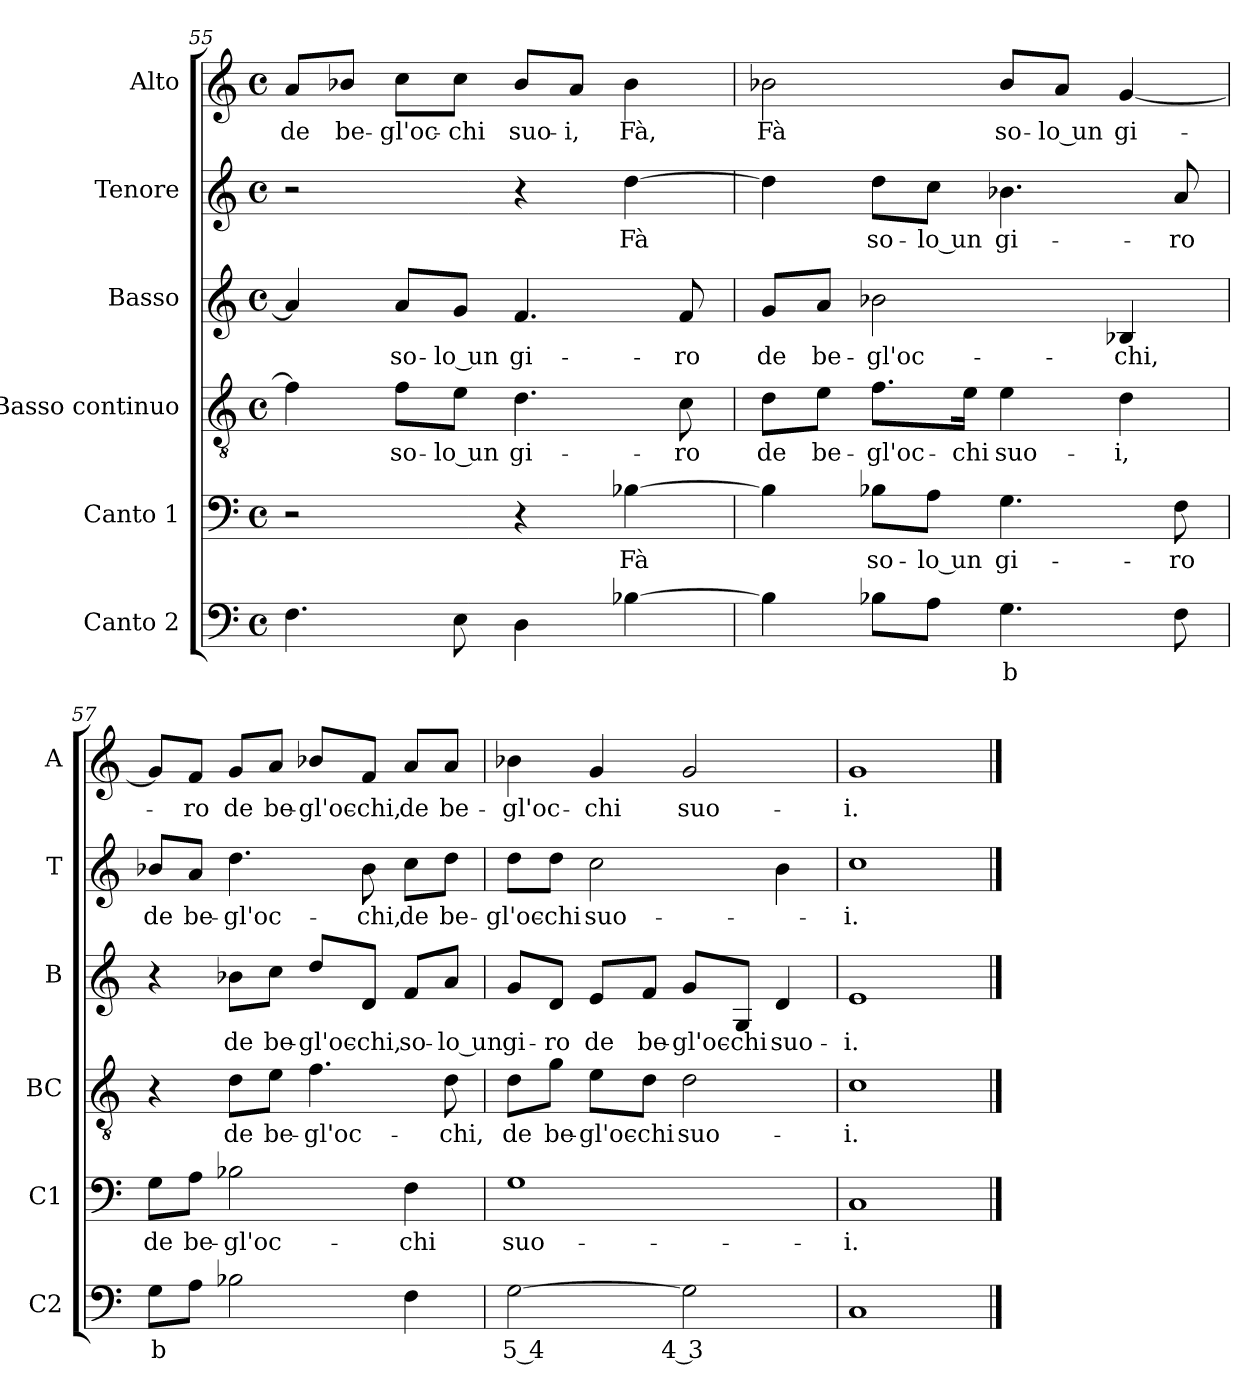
**kern	**text	**kern	**text	**kern	**text	**kern	**text	**kern	**text	**kern	**text
*part6	*part6	*part5	*part5	*part4	*part4	*part3	*part3	*part2	*part2	*part1	*part1
*staff6	*staff6	*staff5	*staff5	*staff4	*staff4	*staff3	*staff3	*staff2	*staff2	*staff1	*staff1
*I"Canto 2	*	*I"Canto 1	*	*I"Basso continuo	*	*I"Basso	*	*I"Tenore	*	*I"Alto	*
*I'C2	*	*I'C1	*	*I'BC	*	*I'B	*	*I'T	*	*I'A	*
!!LO:PB:g=z
*clefF4	*	*clefF4	*	*clefGv2	*	*clefG2	*	*clefG2	*	*clefG2	*
*M4/4	*	*M4/4	*	*M4/4	*	*M4/4	*	*M4/4	*	*M4/4	*
*met(c)	*	*met(c)	*	*met(c)	*	*met(c)	*	*met(c)	*	*met(c)	*
=55	=55	=55	=55	=55	=55	=55	=55	=55	=55	=55	=55
!	!	!	!	!	!	!	!	!	!	!	!LO:LY:b
4.F\	.	2r	.	4f\]	.	4a/]	.	2r	.	8a/L	de
!	!	!	!	!	!	!	!	!	!	!	!LO:LY:b
.	.	.	.	.	.	.	.	.	.	8b-X/J	be-
!	!	!	!	!	!LO:LY:b	!	!LO:LY:b	!	!	!	!LO:LY:b
.	.	.	.	8f\L	so-	8a/L	so-	.	.	8cc\L	-gl'oc-
!	!	!	!	!	!LO:LY:b	!	!LO:LY:b	!	!	!	!LO:LY:b
8E\	.	.	.	8e\J	lo un	8g/J	lo un	.	.	8cc\J	-chi
!	!	!	!	!	!LO:LY:b	!	!LO:LY:b	!	!	!	!LO:LY:b
4D\	.	4r	.	4.d\	gi-	4.f/	gi-	4r	.	8b-/L	suo-
!	!	!	!	!	!	!	!	!	!	!	!LO:LY:b
.	.	.	.	.	.	.	.	.	.	8a/J	-i,
!	!	!	!LO:LY:b	!	!	!	!	!	!LO:LY:b	!	!LO:LY:b
[4B-X\	.	[4B-X\	Fà	.	.	.	.	[4dd\	Fà	4b-\	Fà,
!	!	!	!	!	!LO:LY:b	!	!LO:LY:b	!	!	!	!
.	.	.	.	8c\	-ro	8f/	-ro	.	.	.	.
=56	=56	=56	=56	=56	=56	=56	=56	=56	=56	=56	=56
!	!	!	!	!	!LO:LY:b	!	!LO:LY:b	!	!	!	!LO:LY:b
4B-\]	.	4B-\]	.	8d\L	de	8g/L	de	4dd\]	.	2b-X\	Fà
!	!	!	!	!	!LO:LY:b	!	!LO:LY:b	!	!	!	!
.	.	.	.	8e\J	be-	8a/J	be-	.	.	.	.
!	!	!	!LO:LY:b	!	!LO:LY:b	!	!LO:LY:b	!	!LO:LY:b	!	!
8B-XL	.	8B-X\L	so-	8.f\L	-gl'oc-	2b-X\	-gl'oc-	8dd\L	so-	.	.
!	!	!	!LO:LY:b	!	!	!	!	!	!LO:LY:b	!	!
8AJ	.	8A\J	lo un	.	.	.	.	8cc\J	lo un	.	.
!	!	!	!	!	!LO:LY:b	!	!	!	!	!	!
.	.	.	.	16e\Jk	-chi	.	.	.	.	.	.
!	!LO:LY:b	!	!LO:LY:b	!	!LO:LY:b	!	!	!	!LO:LY:b	!	!LO:LY:b
4.G\	b	4.G\	gi-	4e\	suo-	.	.	4.b-X\	gi-	8b-/L	so-
!	!	!	!	!	!	!	!	!	!	!	!LO:LY:b
.	.	.	.	.	.	.	.	.	.	8a/J	lo un
!	!	!	!	!	!LO:LY:b	!	!LO:LY:b	!	!	!	!LO:LY:b
.	.	.	.	4d\	-i,	4B-X/	-chi,	.	.	[4g/	gi-
!	!	!	!LO:LY:b	!	!	!	!	!	!LO:LY:b	!	!
8F\	.	8F\	-ro	.	.	.	.	8a/	-ro	.	.
=57	=57	=57	=57	=57	=57	=57	=57	=57	=57	=57	=57
!	!LO:LY:b	!	!LO:LY:b	!	!	!	!	!	!LO:LY:b	!	!
8GL	b	8G\L	de	4r	.	4r	.	8b-X/L	de	8g/L]	.
!	!	!	!LO:LY:b	!	!	!	!	!	!LO:LY:b	!	!LO:LY:b
8AJ	.	8A\J	be-	.	.	.	.	8a/J	be-	8f/J	-ro
!	!	!	!LO:LY:b	!	!LO:LY:b	!	!LO:LY:b	!	!LO:LY:b	!	!LO:LY:b
2B-X\	.	2B-X\	-gl'oc-	8d\L	de	8b-X\L	de	4.dd\	-gl'oc-	8g/L	de
!	!	!	!	!	!LO:LY:b	!	!LO:LY:b	!	!	!	!LO:LY:b
.	.	.	.	8e\J	be-	8cc\J	be-	.	.	8a/J	be-
!	!	!	!	!	!LO:LY:b	!	!LO:LY:b	!	!	!	!LO:LY:b
.	.	.	.	4.f\	-gl'oc-	8dd/L	-gl'oc-	.	.	8b-X/L	-gl'oc-
!	!	!	!	!	!	!	!LO:LY:b	!	!LO:LY:b	!	!LO:LY:b
.	.	.	.	.	.	8d/J	-chi,	8b-\	-chi,	8f/J	-chi,
!	!	!	!LO:LY:b	!	!	!	!LO:LY:b	!	!LO:LY:b	!	!LO:LY:b
4F\	.	4F\	-chi	.	.	8f/L	so-	8cc\L	de	8a/L	de
!	!	!	!	!	!LO:LY:b	!	!LO:LY:b	!	!LO:LY:b	!	!LO:LY:b
.	.	.	.	8d\	-chi,	8a/J	lo un	8dd\J	be-	8a/J	be-
=58	=58	=58	=58	=58	=58	=58	=58	=58	=58	=58	=58
!	!LO:LY:b	!	!LO:LY:b	!	!LO:LY:b	!	!LO:LY:b	!	!LO:LY:b	!	!LO:LY:b
[2G\	5 4	1G	suo-	8d\L	de	8g/L	gi-	8dd\L	-gl'oc-	4b-X\	-gl'oc-
!	!	!	!	!	!LO:LY:b	!	!LO:LY:b	!	!LO:LY:b	!	!
.	.	.	.	8g\J	be-	8d/J	-ro	8dd\J	-chi	.	.
!	!	!	!	!	!LO:LY:b	!	!LO:LY:b	!	!LO:LY:b	!	!LO:LY:b
.	.	.	.	8e\L	-gl'oc-	8e/L	de	2cc\	suo-	4g/	-chi
!	!	!	!	!	!LO:LY:b	!	!LO:LY:b	!	!	!	!
.	.	.	.	8d\J	-chi	8f/J	be-	.	.	.	.
!	!LO:LY:b	!	!	!	!LO:LY:b	!	!LO:LY:b	!	!	!	!LO:LY:b
2G\]	4 3	.	.	2d\	suo-	8g/L	-gl'oc-	.	.	2g/	suo-
!	!	!	!	!	!	!	!LO:LY:b	!	!	!	!
.	.	.	.	.	.	8G/J	-chi	.	.	.	.
!	!	!	!	!	!	!	!LO:LY:b	!	!	!	!
.	.	.	.	.	.	4d/	suo-	4b\	.	.	.
=59	=59	=59	=59	=59	=59	=59	=59	=59	=59	=59	=59
!	!	!	!LO:LY:b	!	!LO:LY:b	!	!LO:LY:b	!	!LO:LY:b	!	!LO:LY:b
1C	.	1C	-i.	1c	-i.	1e	-i.	1cc	-i.	1g	-i.
==	==	==	==	==	==	==	==	==	==	==	==
*-	*-	*-	*-	*-	*-	*-	*-	*-	*-	*-	*-
